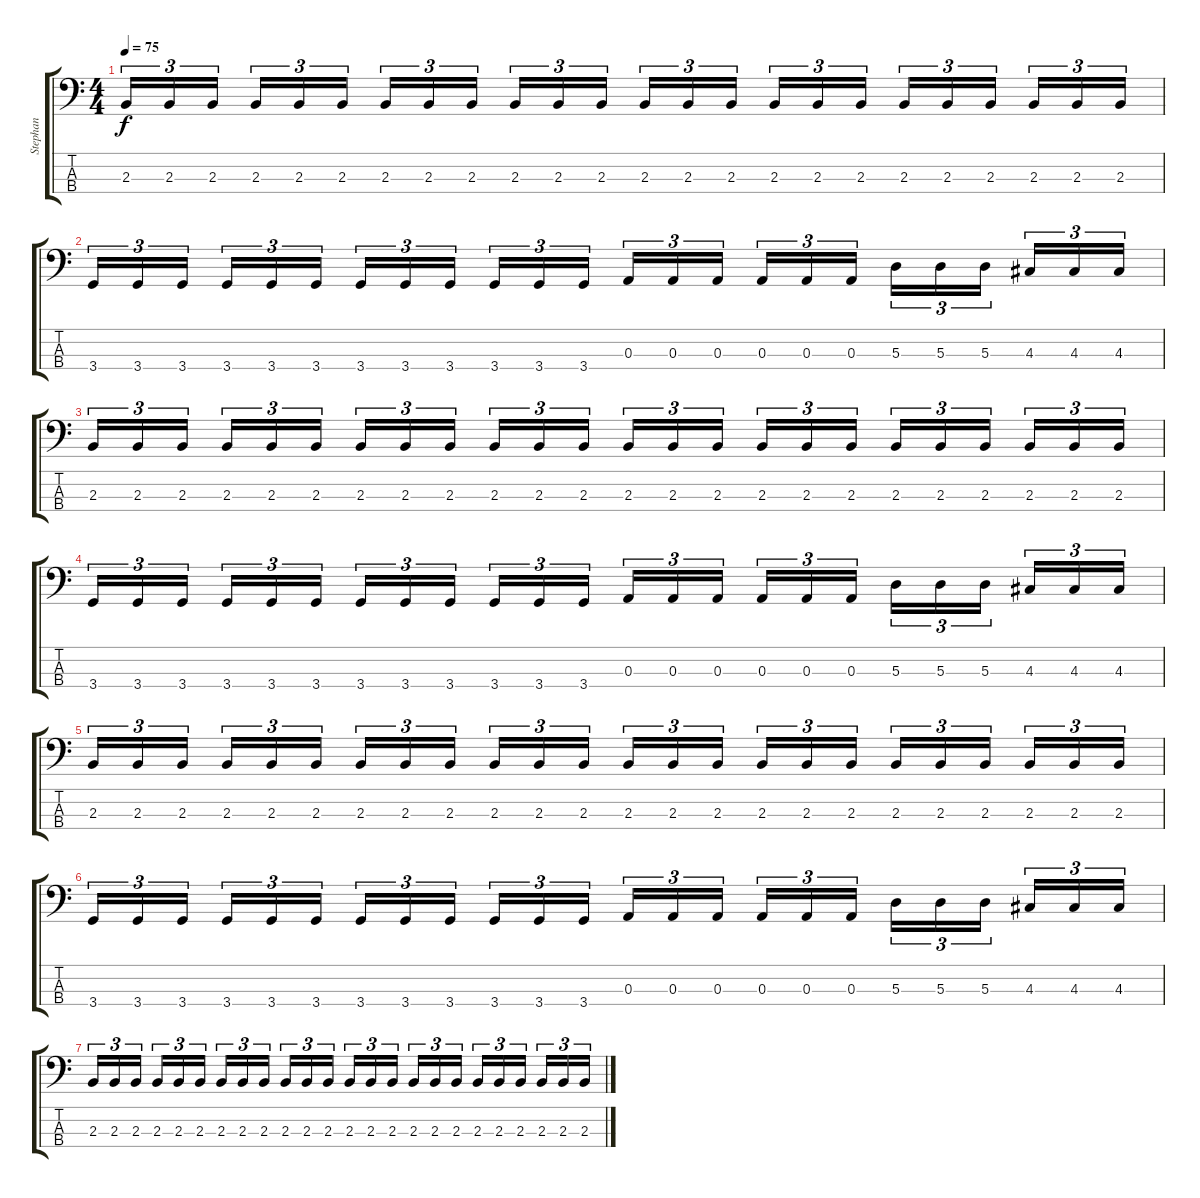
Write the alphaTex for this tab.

\track ("Stephan" "Stephan") {instrument electricbasspick}
\staff {score tabs}
\tuning (G2 D2 A1 E1) {hide}
\ts (4 4)
\tempo 75
\clef f4
\ks c
2.3.16{tu (3 2) dy f} 2.3.16{tu (3 2)} 2.3.16{tu (3 2)} 2.3.16{tu (3 2)} 2.3.16{tu (3 2)} 2.3.16{tu (3 2)} 2.3.16{tu (3 2)} 2.3.16{tu (3 2)} 2.3.16{tu (3 2)} 2.3.16{tu (3 2)} 2.3.16{tu (3 2)} 2.3.16{tu (3 2)} 2.3.16{tu (3 2)} 2.3.16{tu (3 2)} 2.3.16{tu (3 2)} 2.3.16{tu (3 2)} 2.3.16{tu (3 2)} 2.3.16{tu (3 2)} 2.3.16{tu (3 2)} 2.3.16{tu (3 2)} 2.3.16{tu (3 2)} 2.3.16{tu (3 2)} 2.3.16{tu (3 2)} 2.3.16{tu (3 2)} |
3.4.16{tu (3 2)} 3.4.16{tu (3 2)} 3.4.16{tu (3 2)} 3.4.16{tu (3 2)} 3.4.16{tu (3 2)} 3.4.16{tu (3 2)} 3.4.16{tu (3 2)} 3.4.16{tu (3 2)} 3.4.16{tu (3 2)} 3.4.16{tu (3 2)} 3.4.16{tu (3 2)} 3.4.16{tu (3 2)} 0.3.16{tu (3 2)} 0.3.16{tu (3 2)} 0.3.16{tu (3 2)} 0.3.16{tu (3 2)} 0.3.16{tu (3 2)} 0.3.16{tu (3 2)} 5.3.16{tu (3 2)} 5.3.16{tu (3 2)} 5.3.16{tu (3 2)} 4.3.16{tu (3 2)} 4.3.16{tu (3 2)} 4.3.16{tu (3 2)} |
2.3.16{tu (3 2)} 2.3.16{tu (3 2)} 2.3.16{tu (3 2)} 2.3.16{tu (3 2)} 2.3.16{tu (3 2)} 2.3.16{tu (3 2)} 2.3.16{tu (3 2)} 2.3.16{tu (3 2)} 2.3.16{tu (3 2)} 2.3.16{tu (3 2)} 2.3.16{tu (3 2)} 2.3.16{tu (3 2)} 2.3.16{tu (3 2)} 2.3.16{tu (3 2)} 2.3.16{tu (3 2)} 2.3.16{tu (3 2)} 2.3.16{tu (3 2)} 2.3.16{tu (3 2)} 2.3.16{tu (3 2)} 2.3.16{tu (3 2)} 2.3.16{tu (3 2)} 2.3.16{tu (3 2)} 2.3.16{tu (3 2)} 2.3.16{tu (3 2)} |
3.4.16{tu (3 2)} 3.4.16{tu (3 2)} 3.4.16{tu (3 2)} 3.4.16{tu (3 2)} 3.4.16{tu (3 2)} 3.4.16{tu (3 2)} 3.4.16{tu (3 2)} 3.4.16{tu (3 2)} 3.4.16{tu (3 2)} 3.4.16{tu (3 2)} 3.4.16{tu (3 2)} 3.4.16{tu (3 2)} 0.3.16{tu (3 2)} 0.3.16{tu (3 2)} 0.3.16{tu (3 2)} 0.3.16{tu (3 2)} 0.3.16{tu (3 2)} 0.3.16{tu (3 2)} 5.3.16{tu (3 2)} 5.3.16{tu (3 2)} 5.3.16{tu (3 2)} 4.3.16{tu (3 2)} 4.3.16{tu (3 2)} 4.3.16{tu (3 2)} |
2.3.16{tu (3 2)} 2.3.16{tu (3 2)} 2.3.16{tu (3 2)} 2.3.16{tu (3 2)} 2.3.16{tu (3 2)} 2.3.16{tu (3 2)} 2.3.16{tu (3 2)} 2.3.16{tu (3 2)} 2.3.16{tu (3 2)} 2.3.16{tu (3 2)} 2.3.16{tu (3 2)} 2.3.16{tu (3 2)} 2.3.16{tu (3 2)} 2.3.16{tu (3 2)} 2.3.16{tu (3 2)} 2.3.16{tu (3 2)} 2.3.16{tu (3 2)} 2.3.16{tu (3 2)} 2.3.16{tu (3 2)} 2.3.16{tu (3 2)} 2.3.16{tu (3 2)} 2.3.16{tu (3 2)} 2.3.16{tu (3 2)} 2.3.16{tu (3 2)} |
3.4.16{tu (3 2)} 3.4.16{tu (3 2)} 3.4.16{tu (3 2)} 3.4.16{tu (3 2)} 3.4.16{tu (3 2)} 3.4.16{tu (3 2)} 3.4.16{tu (3 2)} 3.4.16{tu (3 2)} 3.4.16{tu (3 2)} 3.4.16{tu (3 2)} 3.4.16{tu (3 2)} 3.4.16{tu (3 2)} 0.3.16{tu (3 2)} 0.3.16{tu (3 2)} 0.3.16{tu (3 2)} 0.3.16{tu (3 2)} 0.3.16{tu (3 2)} 0.3.16{tu (3 2)} 5.3.16{tu (3 2)} 5.3.16{tu (3 2)} 5.3.16{tu (3 2)} 4.3.16{tu (3 2)} 4.3.16{tu (3 2)} 4.3.16{tu (3 2)} |
2.3.16{tu (3 2)} 2.3.16{tu (3 2)} 2.3.16{tu (3 2)} 2.3.16{tu (3 2)} 2.3.16{tu (3 2)} 2.3.16{tu (3 2)} 2.3.16{tu (3 2)} 2.3.16{tu (3 2)} 2.3.16{tu (3 2)} 2.3.16{tu (3 2)} 2.3.16{tu (3 2)} 2.3.16{tu (3 2)} 2.3.16{tu (3 2)} 2.3.16{tu (3 2)} 2.3.16{tu (3 2)} 2.3.16{tu (3 2)} 2.3.16{tu (3 2)} 2.3.16{tu (3 2)} 2.3.16{tu (3 2)} 2.3.16{tu (3 2)} 2.3.16{tu (3 2)} 2.3.16{tu (3 2)} 2.3.16{tu (3 2)} 2.3.16{tu (3 2)}
